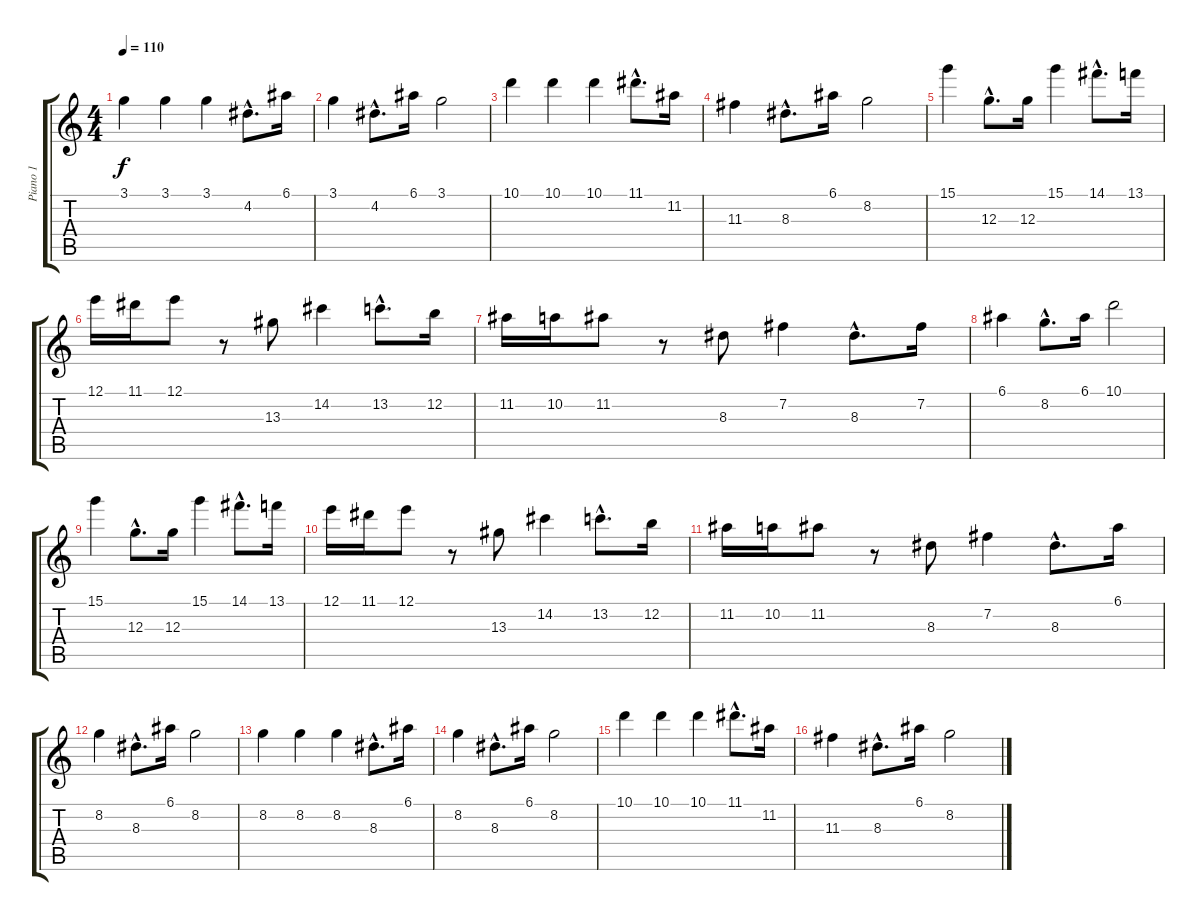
\track ("Piano 1" "Piano 1") {instrument acousticguitarsteel}
\staff {score tabs}
\tuning (E4 B3 G3 D3 A2 E2) {hide}
\ts (4 4)
\tempo 110
\clef g2
\ks c
3.1.4{dy f instrument acousticguitarsteel} 3.1.4 3.1.4 4.2{hac}.8{d} 6.1.16 |
3.1.4 4.2{hac}.8{d} 6.1.16 3.1.2 |
10.1.4 10.1.4 10.1.4 11.1{hac}.8{d} 11.2.16 |
11.3.4 8.3{hac}.8{d} 6.1.16 8.2.2 |
15.1.4 12.3{hac}.8{d} 12.3.16 15.1.4 14.1{hac}.8{d} 13.1.16 |
12.1.16 11.1.16 12.1.8 r.8 13.3.8 14.2.4 13.2{hac}.8{d} 12.2.16 |
11.2.16 10.2.16 11.2.8 r.8 8.3.8 7.2.4 8.3{hac}.8{d} 7.2.16 |
6.1.4 8.2{hac}.8{d} 6.1.16 10.1.2 |
15.1.4 12.3{hac}.8{d} 12.3.16 15.1.4 14.1{hac}.8{d} 13.1.16 |
12.1.16 11.1.16 12.1.8 r.8 13.3.8 14.2.4 13.2{hac}.8{d} 12.2.16 |
11.2.16 10.2.16 11.2.8 r.8 8.3.8 7.2.4 8.3{hac}.8{d} 6.1.16 |
8.2.4 8.3{hac}.8{d} 6.1.16 8.2.2 |
8.2.4 8.2.4 8.2.4 8.3{hac}.8{d} 6.1.16 |
8.2.4 8.3{hac}.8{d} 6.1.16 8.2.2 |
10.1.4 10.1.4 10.1.4 11.1{hac}.8{d} 11.2.16 |
11.3.4 8.3{hac}.8{d} 6.1.16 8.2.2
